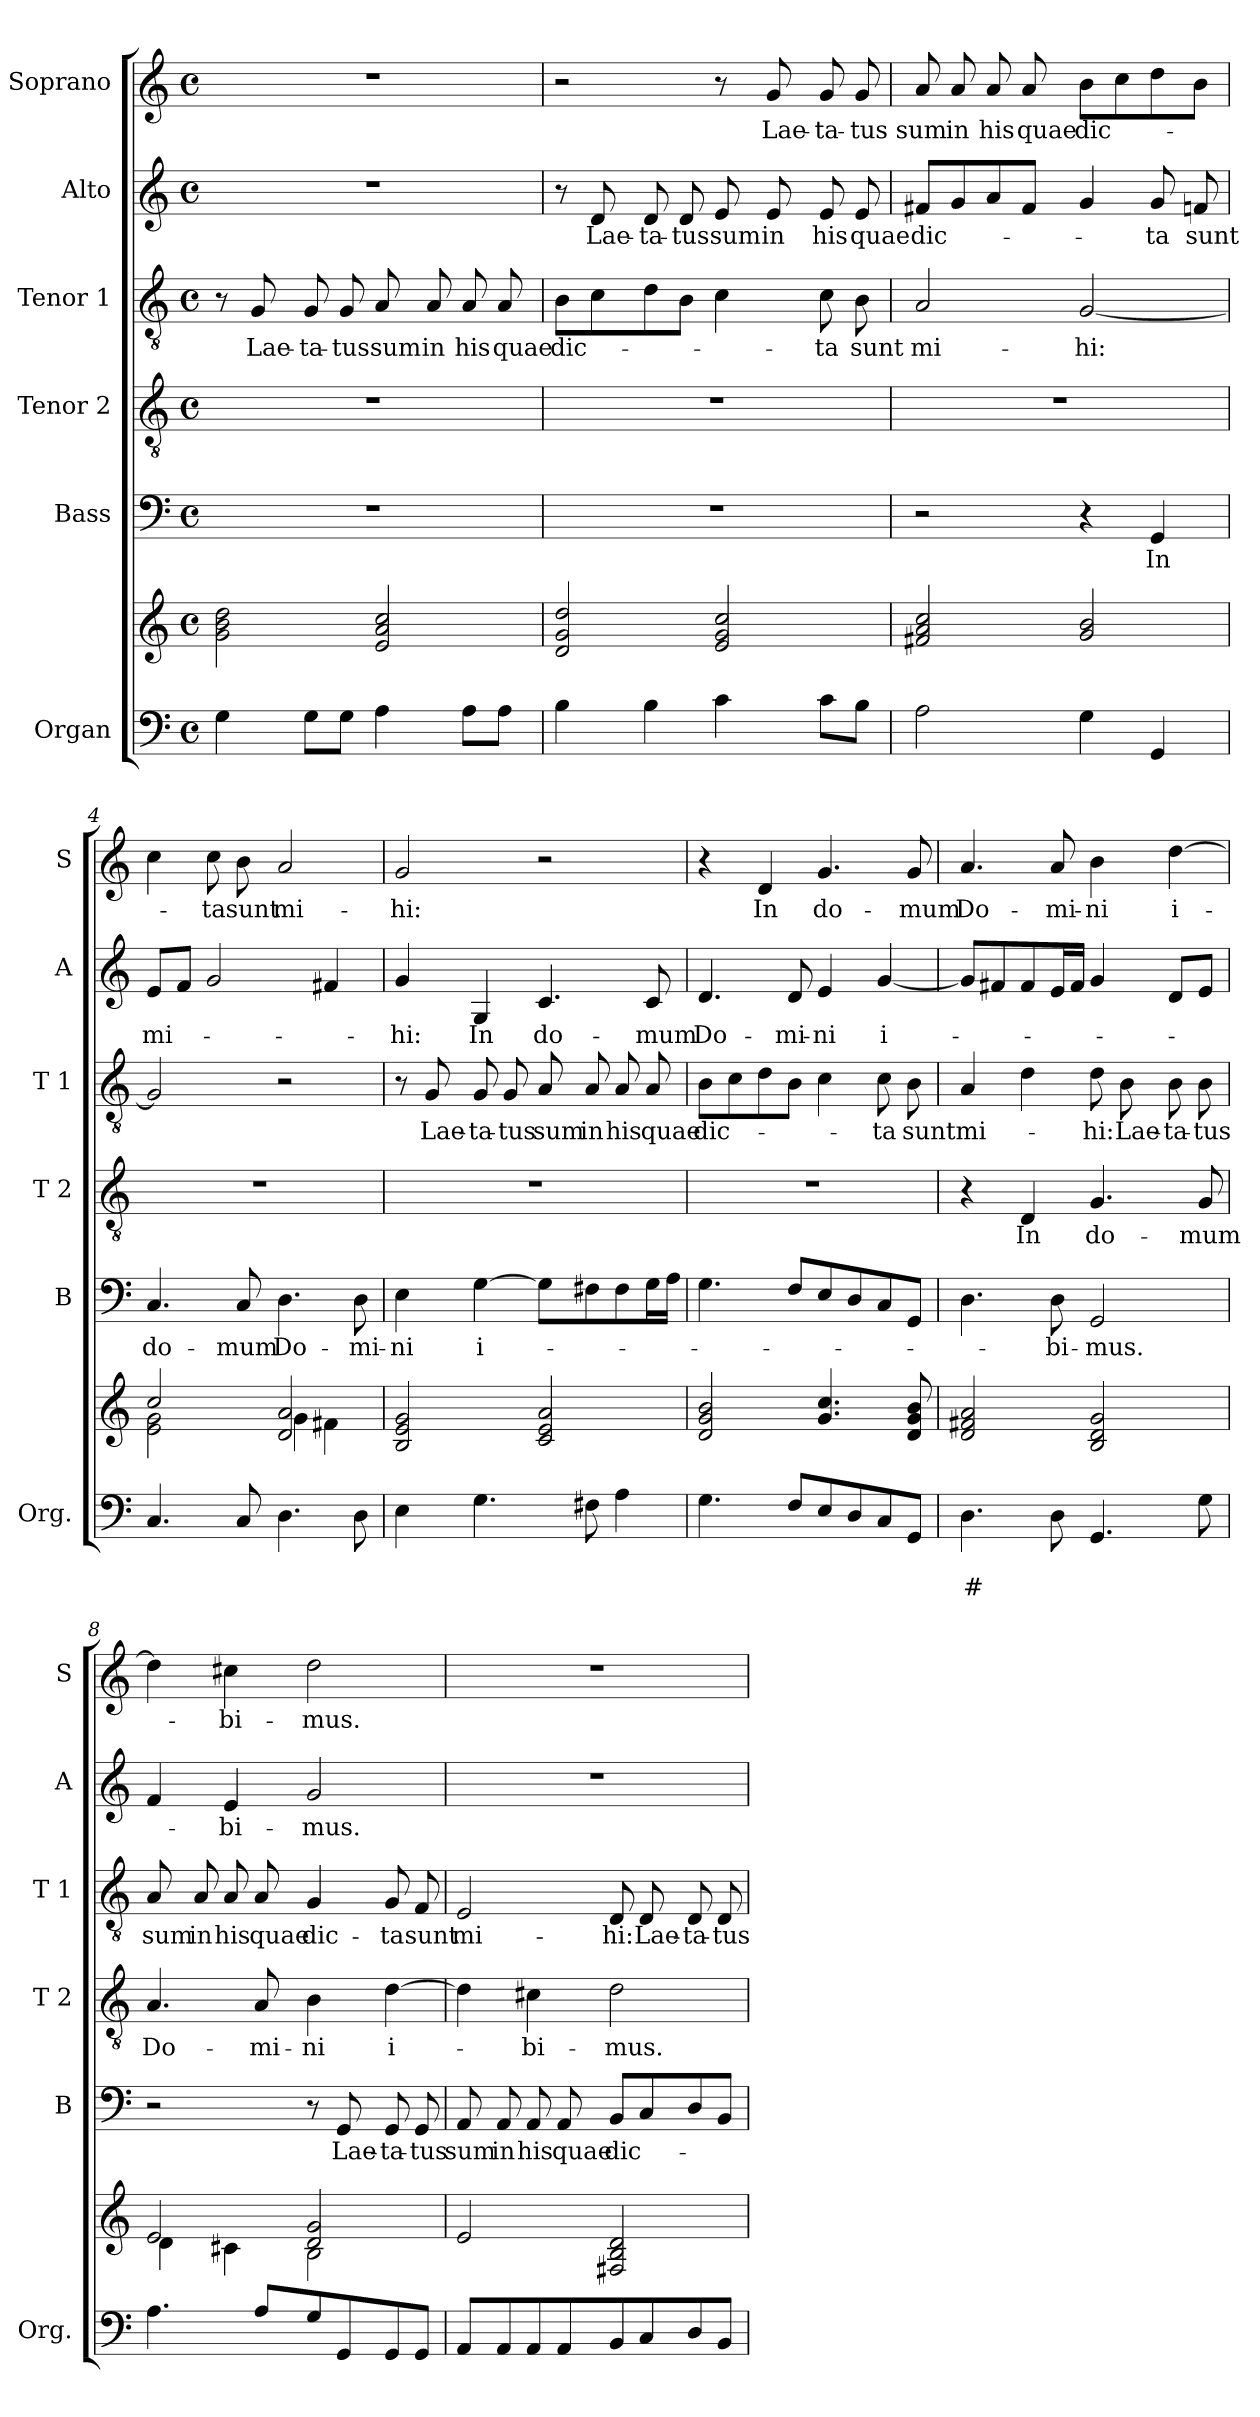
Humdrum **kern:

**kern	**text	**text	**kern	**kern	**text	**kern	**text	**kern	**text	**kern	**text	**kern	**text
*part6	*part6	*part6	*part6	*part5	*part5	*part4	*part4	*part3	*part3	*part2	*part2	*part1	*part1
*staff7	*staff7	*staff7	*staff6	*staff5	*staff5	*staff4	*staff4	*staff3	*staff3	*staff2	*staff2	*staff1	*staff1
*I"Organ	*	*	*	*I"Bass	*	*I"Tenor 2	*	*I"Tenor 1	*	*I"Alto	*	*I"Soprano	*
*I'Org.	*	*	*	*I'B	*	*I'T 2	*	*I'T 1	*	*I'A	*	*I'S	*
*clefF4	*	*	*clefG2	*clefF4	*	*clefGv2	*	*clefGv2	*	*clefG2	*	*clefG2	*
*k[]	*	*	*k[]	*k[]	*	*k[]	*	*k[]	*	*k[]	*	*k[]	*
*C:	*	*	*C:	*C:	*	*C:	*	*C:	*	*C:	*	*C:	*
*M4/4	*	*	*M4/4	*M4/4	*	*M4/4	*	*M4/4	*	*M4/4	*	*M4/4	*
*met(c)	*	*	*met(c)	*met(c)	*	*met(c)	*	*met(c)	*	*met(c)	*	*met(c)	*
=1	=1	=1	=1	=1	=1	=1	=1	=1	=1	=1	=1	=1	=1
4G\	.	.	2g!\ 2b!\ 2dd!\	1r	.	1r	.	8r	.	1r	.	1r	.
!	!	!	!	!	!	!	!	!	!LO:LY:b	!	!	!	!
.	.	.	.	.	.	.	.	8G/	Lae-	.	.	.	.
!	!	!	!	!	!	!	!	!	!LO:LY:b	!	!	!	!
8G\L	.	.	.	.	.	.	.	8G/	-ta-	.	.	.	.
!	!	!	!	!	!	!	!	!	!LO:LY:b	!	!	!	!
8G\J	.	.	.	.	.	.	.	8G/	-tus	.	.	.	.
!	!	!	!	!	!	!	!	!	!LO:LY:b	!	!	!	!
4A\	.	.	2e!/ 2a!/ 2cc!/	.	.	.	.	8A/	sum	.	.	.	.
!	!	!	!	!	!	!	!	!	!LO:LY:b	!	!	!	!
.	.	.	.	.	.	.	.	8A/	in	.	.	.	.
!	!	!	!	!	!	!	!	!	!LO:LY:b	!	!	!	!
8A\L	.	.	.	.	.	.	.	8A/	his	.	.	.	.
!	!	!	!	!	!	!	!	!	!LO:LY:b	!	!	!	!
8A\J	.	.	.	.	.	.	.	8A/	quae	.	.	.	.
=2	=2	=2	=2	=2	=2	=2	=2	=2	=2	=2	=2	=2	=2
!	!	!	!	!	!	!	!	!	!LO:LY:b	!	!	!	!
4B\	.	.	2d!/ 2g!/ 2dd!/	1r	.	1r	.	8B\L	dic-	8r	.	2r	.
!	!	!	!	!	!	!	!	!	!	!	!LO:LY:b	!	!
.	.	.	.	.	.	.	.	8c\	.	8d/	Lae-	.	.
!	!	!	!	!	!	!	!	!	!	!	!LO:LY:b	!	!
4B\	.	.	.	.	.	.	.	8d\	.	8d/	-ta-	.	.
!	!	!	!	!	!	!	!	!	!	!	!LO:LY:b	!	!
.	.	.	.	.	.	.	.	8B\J	.	8d/	-tus	.	.
!	!	!	!	!	!	!	!	!	!	!	!LO:LY:b	!	!
4c\	.	.	2e!/ 2g!/ 2cc!/	.	.	.	.	4c\	.	8e/	sum	8r	.
!	!	!	!	!	!	!	!	!	!	!	!LO:LY:b	!	!LO:LY:b
.	.	.	.	.	.	.	.	.	.	8e/	in	8g/	Lae-
!	!	!	!	!	!	!	!	!	!LO:LY:b	!	!LO:LY:b	!	!LO:LY:b
8c\L	.	.	.	.	.	.	.	8c\	-ta	8e/	his	8g/	-ta-
!	!	!	!	!	!	!	!	!	!LO:LY:b	!	!LO:LY:b	!	!LO:LY:b
8B\J	.	.	.	.	.	.	.	8B\	sunt	8e/	quae	8g/	-tus
=3	=3	=3	=3	=3	=3	=3	=3	=3	=3	=3	=3	=3	=3
!	!	!	!	!	!	!	!	!	!LO:LY:b	!	!LO:LY:b	!	!LO:LY:b
2A\	.	.	2f#X!/ 2a!/ 2cc!/	2r	.	1r	.	2A/	mi-	8f#X/L	dic-	8a/	sum
!	!	!	!	!	!	!	!	!	!	!	!	!	!LO:LY:b
.	.	.	.	.	.	.	.	.	.	8g/	.	8a/	in
!	!	!	!	!	!	!	!	!	!	!	!	!	!LO:LY:b
.	.	.	.	.	.	.	.	.	.	8a/	.	8a/	his
!	!	!	!	!	!	!	!	!	!	!	!	!	!LO:LY:b
.	.	.	.	.	.	.	.	.	.	8f#/J	.	8a/	quae
!	!	!	!	!	!	!	!	!	!LO:LY:b	!	!	!	!LO:LY:b
4G\	.	.	2g!/ 2b!/	4r	.	.	.	[2G/	-hi:	4g/	.	8b\L	dic-
.	.	.	.	.	.	.	.	.	.	.	.	8cc\	.
!	!	!	!	!	!LO:LY:b	!	!	!	!	!	!LO:LY:b	!	!
4GG/	.	.	.	4GG/	In	.	.	.	.	8g/	-ta	8dd\	.
!	!	!	!	!	!	!	!	!	!	!	!LO:LY:b	!	!
.	.	.	.	.	.	.	.	.	.	8fn/	sunt	8b\J	.
!!LO:LB:g=z
=4	=4	=4	=4	=4	=4	=4	=4	=4	=4	=4	=4	=4	=4
*	*	*	*^	*	*	*	*	*	*	*	*	*	*
!	!	!	!	!	!	!LO:LY:b	!	!	!	!	!	!LO:LY:b	!	!
4.C/	.	.	2cc!/	2e!\ 2g!\	4.C/	do-	1r	.	2G/]	.	8e/L	mi-	4cc\	.
.	.	.	.	.	.	.	.	.	.	.	8f/J	.	.	.
!	!	!	!	!	!	!	!	!	!	!	!	!	!	!LO:LY:b
.	.	.	.	.	.	.	.	.	.	.	2g/	.	8cc\	-ta
!	!	!	!	!	!	!LO:LY:b	!	!	!	!	!	!	!	!LO:LY:b
8C/	.	.	.	.	8C/	-mum	.	.	.	.	.	.	8b\	sunt
!	!	!	!	!	!	!LO:LY:b	!	!	!	!	!	!	!	!LO:LY:b
4.D\	.	.	2d!/ 2a!/	4g!\	4.D\	Do-	.	.	2r	.	.	.	2a/	mi-
.	.	.	.	4f#X!\	.	.	.	.	.	.	4f#X/	.	.	.
!	!	!	!	!	!	!LO:LY:b	!	!	!	!	!	!	!	!
8D\	.	.	.	.	8D\	-mi-	.	.	.	.	.	.	.	.
*	*	*	*v	*v	*	*	*	*	*	*	*	*	*	*
=5	=5	=5	=5	=5	=5	=5	=5	=5	=5	=5	=5	=5	=5
!	!	!	!	!	!LO:LY:b	!	!	!	!	!	!LO:LY:b	!	!LO:LY:b
4E\	.	.	2B!/ 2e!/ 2g!/	4E\	-ni	1r	.	8r	.	4g/	-hi:	2g/	-hi:
!	!	!	!	!	!	!	!	!	!LO:LY:b	!	!	!	!
.	.	.	.	.	.	.	.	8G/	Lae-	.	.	.	.
!	!	!	!	!	!LO:LY:b	!	!	!	!LO:LY:b	!	!LO:LY:b	!	!
4.G\	.	.	.	[4G\	i-	.	.	8G/	-ta-	4G/	In	.	.
!	!	!	!	!	!	!	!	!	!LO:LY:b	!	!	!	!
.	.	.	.	.	.	.	.	8G/	-tus	.	.	.	.
!	!	!	!	!	!	!	!	!	!LO:LY:b	!	!LO:LY:b	!	!
.	.	.	2c!/ 2e!/ 2a!/	8G\L]	.	.	.	8A/	sum	4.c/	do-	2r	.
!	!	!	!	!	!	!	!	!	!LO:LY:b	!	!	!	!
8F#X\	.	.	.	8F#X\	.	.	.	8A/	in	.	.	.	.
!	!	!	!	!	!	!	!	!	!LO:LY:b	!	!	!	!
4A\	.	.	.	8F#\	.	.	.	8A/	his	.	.	.	.
!	!	!	!	!	!	!	!	!	!LO:LY:b	!	!LO:LY:b	!	!
.	.	.	.	16G\L	.	.	.	8A/	quae	8c/	-mum	.	.
.	.	.	.	16A\JJ	.	.	.	.	.	.	.	.	.
=6	=6	=6	=6	=6	=6	=6	=6	=6	=6	=6	=6	=6	=6
!	!	!	!	!	!	!	!	!	!LO:LY:b	!	!LO:LY:b	!	!
4.G\	.	.	2d!/ 2g!/ 2b!/	4.G\	.	1r	.	8B\L	dic-	4.d/	Do-	4r	.
.	.	.	.	.	.	.	.	8c\	.	.	.	.	.
!	!	!	!	!	!	!	!	!	!	!	!	!	!LO:LY:b
.	.	.	.	.	.	.	.	8d\	.	.	.	4d/	In
!	!	!	!	!	!	!	!	!	!	!	!LO:LY:b	!	!
8F/L	.	.	.	8F/L	.	.	.	8B\J	.	8d/	-mi-	.	.
!	!	!	!	!	!	!	!	!	!	!	!LO:LY:b	!	!LO:LY:b
8E/	.	.	4.g!/ 4.cc!/	8E/	.	.	.	4c\	.	4e/	-ni	4.g/	do-
8D/	.	.	.	8D/	.	.	.	.	.	.	.	.	.
!	!	!	!	!	!	!	!	!	!LO:LY:b	!	!LO:LY:b	!	!
8C/	.	.	.	8C/	.	.	.	8c\	-ta	[4g/	i-	.	.
!	!	!	!	!	!	!	!	!	!LO:LY:b	!	!	!	!LO:LY:b
8GG/J	.	.	8d!/ 8g!/ 8b!/	8GG/J	.	.	.	8B\	sunt	.	.	8g/	-mum
=7	=7	=7	=7	=7	=7	=7	=7	=7	=7	=7	=7	=7	=7
!	!	!LO:LY:b	!	!	!	!	!	!	!LO:LY:b	!	!	!	!LO:LY:b
4.D\	.	#	2d!/ 2f#X!/ 2a!/	4.D\	.	4r	.	4A/	mi-	8g/L]	.	4.a/	Do-
.	.	.	.	.	.	.	.	.	.	8f#X/	.	.	.
!	!	!	!	!	!	!	!LO:LY:b	!	!	!	!	!	!
.	.	.	.	.	.	4D/	In	4d\	.	8f#/	.	.	.
!	!	!	!	!	!LO:LY:b	!	!	!	!	!	!	!	!LO:LY:b
8D\	.	.	.	8D\	-bi-	.	.	.	.	16e/L	.	8a/	-mi-
.	.	.	.	.	.	.	.	.	.	16f#/JJ	.	.	.
!	!	!	!	!	!LO:LY:b	!	!LO:LY:b	!	!LO:LY:b	!	!	!	!LO:LY:b
4.GG/	.	.	2B!/ 2d!/ 2g!/	2GG/	-mus.	4.G/	do-	8d\	-hi:	4g/	.	4b\	-ni
!	!	!	!	!	!	!	!	!	!LO:LY:b	!	!	!	!
.	.	.	.	.	.	.	.	8B\	Lae-	.	.	.	.
!	!	!	!	!	!	!	!	!	!LO:LY:b	!	!	!	!LO:LY:b
.	.	.	.	.	.	.	.	8B\	-ta-	8d/L	.	[4dd\	i-
!	!	!	!	!	!	!	!LO:LY:b	!	!LO:LY:b	!	!	!	!
8G\	.	.	.	.	.	8G/	-mum	8B\	-tus	8e/J	.	.	.
!!LO:PB:g=z
=8	=8	=8	=8	=8	=8	=8	=8	=8	=8	=8	=8	=8	=8
*	*	*	*^	*	*	*	*	*	*	*	*	*	*
!	!	!	!	!	!	!	!	!LO:LY:b	!	!LO:LY:b	!	!	!	!
4.A\	.	.	2e!/	4d!\	2r	.	4.A/	Do-	8A/	sum	4f/	.	4dd\]	.
!	!	!	!	!	!	!	!	!	!	!LO:LY:b	!	!	!	!
.	.	.	.	.	.	.	.	.	8A/	in	.	.	.	.
!	!	!	!	!	!	!	!	!	!	!LO:LY:b	!	!LO:LY:b	!	!LO:LY:b
.	.	.	.	4c#X!\	.	.	.	.	8A/	his	4e/	-bi-	4cc#X\	-bi-
!	!	!	!	!	!	!	!	!LO:LY:b	!	!LO:LY:b	!	!	!	!
8A/L	.	.	.	.	.	.	8A/	-mi-	8A/	quae	.	.	.	.
!	!	!	!	!	!	!	!	!LO:LY:b	!	!LO:LY:b	!	!LO:LY:b	!	!LO:LY:b
8G/	.	.	2d!/ 2g!/	2B!\	8r	.	4B\	-ni	4G/	dic-	2g/	-mus.	2dd\	-mus.
!	!	!	!	!	!	!LO:LY:b	!	!	!	!	!	!	!	!
8GG/	.	.	.	.	8GG/	Lae-	.	.	.	.	.	.	.	.
!	!	!	!	!	!	!LO:LY:b	!	!LO:LY:b	!	!LO:LY:b	!	!	!	!
8GG/	.	.	.	.	8GG/	-ta-	[4d\	i-	8G/	-ta	.	.	.	.
!	!	!	!	!	!	!LO:LY:b	!	!	!	!LO:LY:b	!	!	!	!
8GG/J	.	.	.	.	8GG/	-tus	.	.	8F/	sunt	.	.	.	.
*	*	*	*v	*v	*	*	*	*	*	*	*	*	*	*
=9	=9	=9	=9	=9	=9	=9	=9	=9	=9	=9	=9	=9	=9
!	!	!	!	!	!LO:LY:b	!	!	!	!LO:LY:b	!	!	!	!
8AA/L	.	.	2e!/	8AA/	sum	4d\]	.	2E/	mi-	1r	.	1r	.
!	!	!	!	!	!LO:LY:b	!	!	!	!	!	!	!	!
8AA/	.	.	.	8AA/	in	.	.	.	.	.	.	.	.
!	!	!	!	!	!LO:LY:b	!	!LO:LY:b	!	!	!	!	!	!
8AA/	.	.	.	8AA/	his	4c#X\	-bi-	.	.	.	.	.	.
!	!	!	!	!	!LO:LY:b	!	!	!	!	!	!	!	!
8AA/	.	.	.	8AA/	quae	.	.	.	.	.	.	.	.
!	!	!	!	!	!LO:LY:b	!	!LO:LY:b	!	!LO:LY:b	!	!	!	!
8BB/	.	.	2F#X!/ 2B!/ 2d!/	8BB/L	dic-	2d\	-mus.	8D/	-hi:	.	.	.	.
!	!	!	!	!	!	!	!	!	!LO:LY:b	!	!	!	!
8C/	.	.	.	8C/	.	.	.	8D/	Lae-	.	.	.	.
!	!	!	!	!	!	!	!	!	!LO:LY:b	!	!	!	!
8D/	.	.	.	8D/	.	.	.	8D/	-ta-	.	.	.	.
!	!	!	!	!	!	!	!	!	!LO:LY:b	!	!	!	!
8BB/J	.	.	.	8BB/J	.	.	.	8D/	-tus	.	.	.	.
=	=	=	=	=	=	=	=	=	=	=	=	=	=
*-	*-	*-	*-	*-	*-	*-	*-	*-	*-	*-	*-	*-	*-
